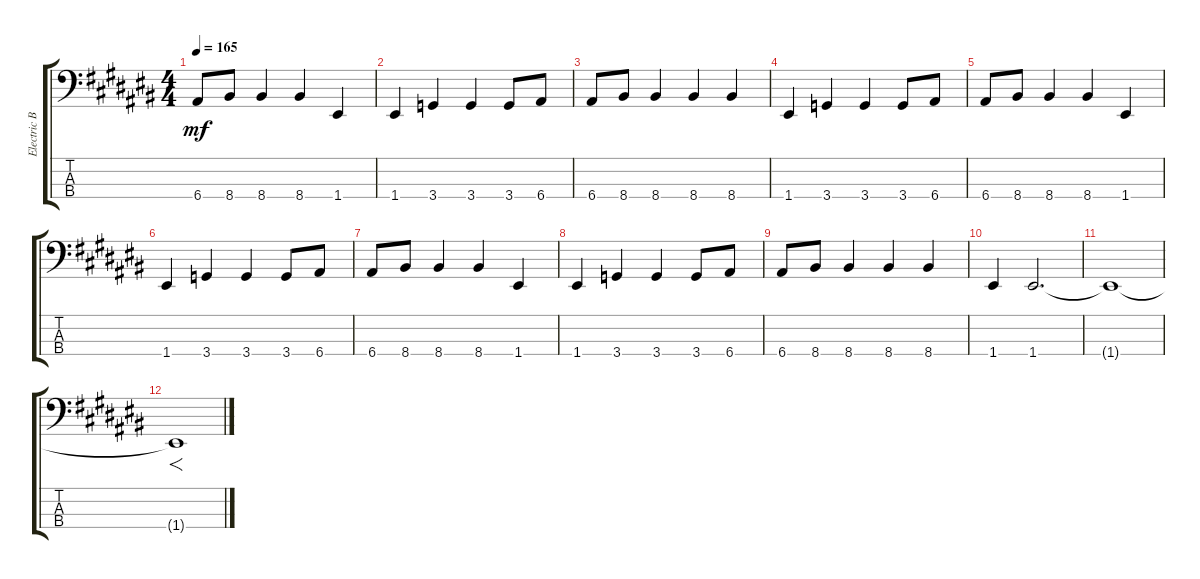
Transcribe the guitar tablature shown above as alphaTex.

\track ("Electric Bass" "Electric B") {instrument electricbassfinger}
\staff {score tabs}
\tuning (G2 D2 A1 E1) {hide}
\ts (4 4)
\tempo 165
\clef f4
\ks c#
6.4.8{dy mf} 8.4.8 8.4.4 8.4.4 1.4.4 |
1.4.4 3.4.4 3.4.4 3.4.8 6.4.8 |
6.4.8 8.4.8 8.4.4 8.4.4 8.4.4 |
1.4.4 3.4.4 3.4.4 3.4.8 6.4.8 |
6.4.8 8.4.8 8.4.4 8.4.4 1.4.4 |
1.4.4 3.4.4 3.4.4 3.4.8 6.4.8 |
6.4.8 8.4.8 8.4.4 8.4.4 1.4.4 |
1.4.4 3.4.4 3.4.4 3.4.8 6.4.8 |
6.4.8 8.4.8 8.4.4 8.4.4 8.4.4 |
1.4.4 1.4.2{d} |
1.4{t}.1 |
1.4{t}.1{f}
